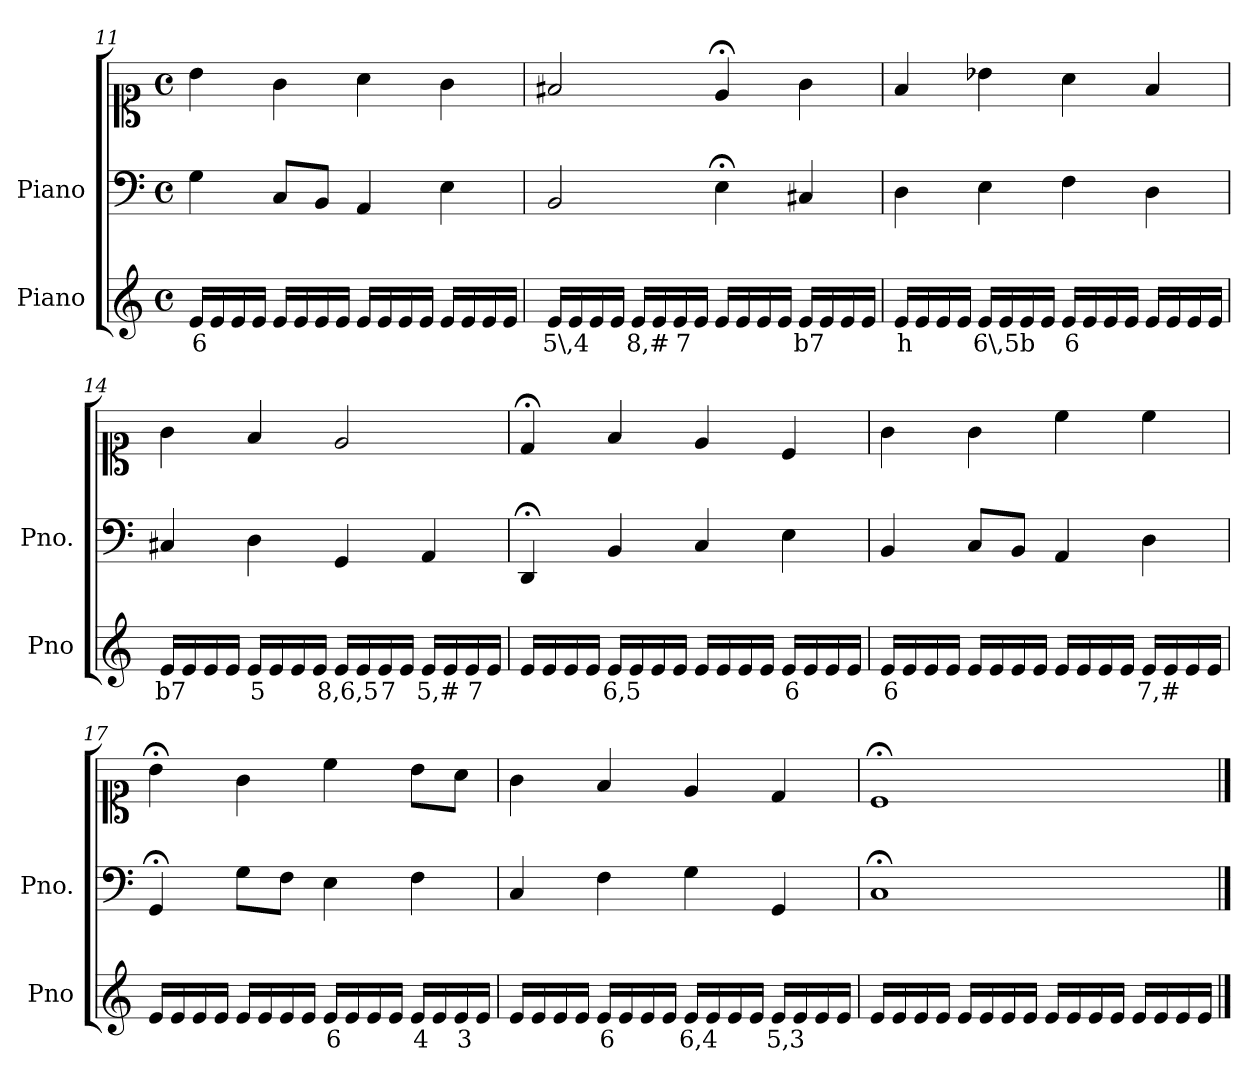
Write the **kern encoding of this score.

**kern	**text	**kern	**kern
*part2	*part2	*part1	*part1
*staff3	*staff3	*staff2	*staff1
*I"Piano	*	*I"Piano	*
*I'Pno	*	*I'Pno.	*
*clefG2	*	*clefF4	*clefC1
*k[]	*	*k[]	*k[]
*M4/4	*	*M4/4	*M4/4
*met(c)	*	*met(c)	*met(c)
=11	=11	=11	=11
!	!LO:LY:b	!	!
16e/LL	6	4G\	4b\
16e/	.	.	.
16e/	.	.	.
16e/JJ	.	.	.
16e/LL	.	8C/L	4g\
16e/	.	.	.
16e/	.	8BB/J	.
16e/JJ	.	.	.
16e/LL	.	4AA/	4a\
16e/	.	.	.
16e/	.	.	.
16e/JJ	.	.	.
16e/LL	.	4E\	4g\
16e/	.	.	.
16e/	.	.	.
16e/JJ	.	.	.
=12	=12	=12	=12
!	!LO:LY:b	!	!
16e/LL	5\,4	2BB/	2f#X/
16e/	.	.	.
16e/	.	.	.
16e/JJ	.	.	.
!	!LO:LY:b	!	!
16e/LL	8,#	.	.
16e/	.	.	.
!	!LO:LY:b	!	!
16e/	7	.	.
16e/JJ	.	.	.
16e/LL	.	4E;<\	4e;</
16e/	.	.	.
16e/	.	.	.
16e/JJ	.	.	.
!	!LO:LY:b	!	!
16e/LL	b7	4C#X/	4g\
16e/	.	.	.
16e/	.	.	.
16e/JJ	.	.	.
=13	=13	=13	=13
!	!LO:LY:b	!	!
16e/LL	h	4D\	4f/
16e/	.	.	.
16e/	.	.	.
16e/JJ	.	.	.
!	!LO:LY:b	!	!
16e/LL	6\,5b	4E\	4b-X\
16e/	.	.	.
16e/	.	.	.
16e/JJ	.	.	.
!	!LO:LY:b	!	!
16e/LL	6	4F\	4a\
16e/	.	.	.
16e/	.	.	.
16e/JJ	.	.	.
16e/LL	.	4D\	4f/
16e/	.	.	.
16e/	.	.	.
16e/JJ	.	.	.
=14	=14	=14	=14
!	!LO:LY:b	!	!
16e/LL	b7	4C#X/	4g\
16e/	.	.	.
16e/	.	.	.
16e/JJ	.	.	.
!	!LO:LY:b	!	!
16e/LL	5	4D\	4f/
16e/	.	.	.
16e/	.	.	.
16e/JJ	.	.	.
!	!LO:LY:b	!	!
16e/LL	8,6,5	4GG/	2e/
16e/	.	.	.
!	!LO:LY:b	!	!
16e/	7	.	.
16e/JJ	.	.	.
!	!LO:LY:b	!	!
16e/LL	5,#	4AA/	.
16e/	.	.	.
!	!LO:LY:b	!	!
16e/	7	.	.
16e/JJ	.	.	.
=15	=15	=15	=15
16e/LL	.	4DD;</	4d;</
16e/	.	.	.
16e/	.	.	.
16e/JJ	.	.	.
!	!LO:LY:b	!	!
16e/LL	6,5	4BB/	4f/
16e/	.	.	.
16e/	.	.	.
16e/JJ	.	.	.
16e/LL	.	4C/	4e/
16e/	.	.	.
16e/	.	.	.
16e/JJ	.	.	.
!	!LO:LY:b	!	!
16e/LL	6	4E\	4c/
16e/	.	.	.
16e/	.	.	.
16e/JJ	.	.	.
=16	=16	=16	=16
!	!LO:LY:b	!	!
16e/LL	6	4BB/	4g\
16e/	.	.	.
16e/	.	.	.
16e/JJ	.	.	.
16e/LL	.	8C/L	4g\
16e/	.	.	.
16e/	.	8BB/J	.
16e/JJ	.	.	.
16e/LL	.	4AA/	4cc\
16e/	.	.	.
16e/	.	.	.
16e/JJ	.	.	.
!	!LO:LY:b	!	!
16e/LL	7,#	4D\	4cc\
16e/	.	.	.
16e/	.	.	.
16e/JJ	.	.	.
=17	=17	=17	=17
16e/LL	.	4GG;</	4b;<\
16e/	.	.	.
16e/	.	.	.
16e/JJ	.	.	.
16e/LL	.	8G\L	4g\
16e/	.	.	.
16e/	.	8F\J	.
16e/JJ	.	.	.
!	!LO:LY:b	!	!
16e/LL	6	4E\	4cc\
16e/	.	.	.
16e/	.	.	.
16e/JJ	.	.	.
!	!LO:LY:b	!	!
16e/LL	4	4F\	8b\L
16e/	.	.	.
!	!LO:LY:b	!	!
16e/	3	.	8a\J
16e/JJ	.	.	.
=18	=18	=18	=18
16e/LL	.	4C/	4g\
16e/	.	.	.
16e/	.	.	.
16e/JJ	.	.	.
!	!LO:LY:b	!	!
16e/LL	6	4F\	4f/
16e/	.	.	.
16e/	.	.	.
16e/JJ	.	.	.
!	!LO:LY:b	!	!
16e/LL	6,4	4G\	4e/
16e/	.	.	.
16e/	.	.	.
16e/JJ	.	.	.
!	!LO:LY:b	!	!
16e/LL	5,3	4GG/	4d/
16e/	.	.	.
16e/	.	.	.
16e/JJ	.	.	.
=19	=19	=19	=19
16e/LL	.	1C;<	1c;<
16e/	.	.	.
16e/	.	.	.
16e/JJ	.	.	.
16e/LL	.	.	.
16e/	.	.	.
16e/	.	.	.
16e/JJ	.	.	.
16e/LL	.	.	.
16e/	.	.	.
16e/	.	.	.
16e/JJ	.	.	.
16e/LL	.	.	.
16e/	.	.	.
16e/	.	.	.
16e/JJ	.	.	.
==	==	==	==
*-	*-	*-	*-
